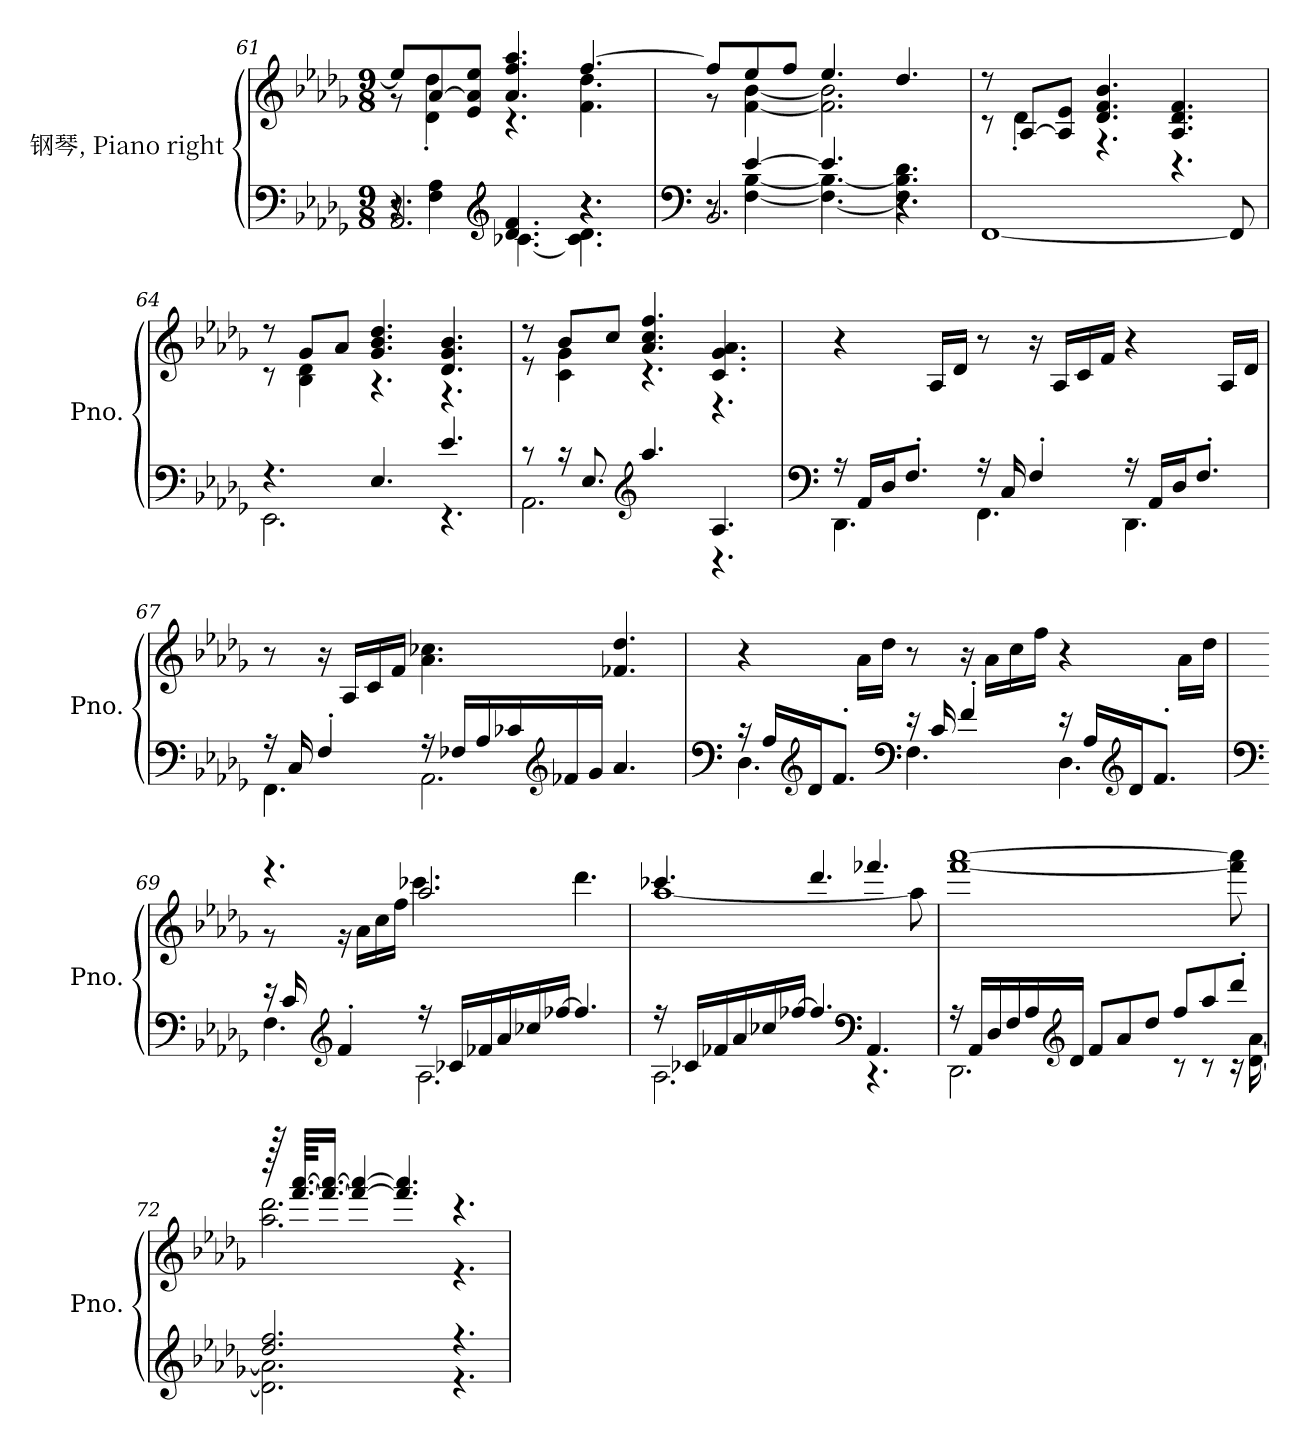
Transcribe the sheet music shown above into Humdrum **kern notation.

**kern	**kern
*part1	*part1
*staff2	*staff1
*I"钢琴, Piano right	*
*I'Pno.	*
*clefF4	*clefG2
*k[b-e-a-d-g-]	*k[b-e-a-d-g-]
*M9/8	*M9/8
*MM65	*MM65
=61	=61
*^	*^
*	*^	*	*
4.r	8r	2.AA-/	8ee-/L]	8r
*	*	*	*MM68	*
.	4F\ 4A-\	.	[8a-/	4d-\' 4dd-\'
*	*	*	*MM60	*
.	.	.	8e-/ 8a-/] 8ee-/J	.
*clefG2	*	*	*	*
*	*	*	*MM67	*
4.d-/ 4.f/	[4.c-X\	.	4.a-/ 4.ff/ 4.aa-/	4.r
4.r	4.c-\] 4.d-\	4.r	[4.ff/	4.f\ 4.dd-\
=62	=62	=62	=62	=62
*clefF4	*	*	*	*
*	*	*	*MM69	*
8r	8r	2.BB-/	8ff/L]	8r
*	*	*	*MM72	*
[4e-/	[4F\ [4B-\	.	8ee-/	[4f\ [4b-\
*	*	*	*MM65	*
.	.	.	8ff/J	.
*	*	*	*MM67	*
4.e-/]	4.F\_ 4.B-\_	.	4.ee-/	2.f\] 2.b-\]
*	*	*	*MM63	*
4.r	4.F\] 4.B-\] 4.d-\	4.r	4.dd-/	.
*v	*v	*v	*	*
!!LO:LB:g=z	!!
=63	=63	=63
*	*MM62	*
[1FF	8r	8r
*	*MM63	*
.	[8A-/L	4d-'\
*	*MM50	*
.	8A-/] 8e-/J	.
*	*MM64	*
.	4.d-/ 4.f/ 4.b-/	4.r
.	4.A-/ 4.d-/ 4.f/	4.r
8FF/]	.	.
=64	=64	=64
*	*MM61	*
*^	*	*
4.r	2.EE-\	8r	8r
*	*	*MM63	*
.	.	8g-/L	4B-\ 4d-\
*	*	*MM50	*
.	.	8a-/J	.
*	*	*MM63	*
4.E-/	.	4.g-/ 4.b-/ 4.dd-/	4.r
4.e-/	4.r	4.d-/ 4.g-/ 4.b-/	4.r
=65	=65	=65	=65
*	*	*MM61	*
8r	2.AA-\	8r	8r
*	*	*MM63	*
16r	.	8b-/L	4c\ 4g-\
8.E-/	.	.	.
*	*	*MM50	*
.	.	8cc/J	.
*clefG2	*	*	*
*	*	*MM58	*
4.aa-/	.	4.a-/ 4.cc/ 4.ff/	4.r
*	*	*MM55	*
4.A-/	4.r	4.c/ 4.g-/ 4.a-/	4.r
*	*	*v	*v
!!LO:LB:g=z
=66	=66	=66
*clefF4	*	*
*	*	*MM51
16r	4.DD-\	4r
16AA-/LL	.	.
16D-/J	.	.
8.F'/J	.	.
*	*	*MM69
.	.	16A-/LL
.	.	16d-/JJ
*	*	*MM65
16r	4.FF\	8r
16C/	.	.
4F'/	.	16r
.	.	16A-/LL
*	*	*MM75
.	.	16c/
*	*	*MM76
.	.	16f/JJ
*	*	*MM66
16r	4.DD-\	4r
16AA-/LL	.	.
16D-/J	.	.
8.F'/J	.	.
.	.	16A-/LL
.	.	16d-/JJ
=67	=67	=67
*	*	*MM66
16r	4.FF\	8r
16C/	.	.
4F'/	.	16r
*	*	*MM75
.	.	16A-/LL
.	.	16c/
*	*	*MM63
.	.	16f/JJ
*	*	*MM67
16r	2.AA-\	4.a-\ 4.cc-X\
16F-X/LL	.	.
16A-/	.	.
16c-X/	.	.
*clefG2	*	*
16f-X/	.	.
16g-/JJ	.	.
*	*	*MM64
4.a-/	.	4.f-X/ 4.dd-/
!!LO:LB:g=z
=68	=68	=68
*clefF4	*	*
*	*	*MM58
16r	4.D-\	4r
16A-/LL	.	.
*clefG2	*	*
16d-/J	.	.
8.f'/J	.	.
.	.	16a-\LL
.	.	16dd-\JJ
*clefF4	*	*
*	*	*MM65
16r	4.F\	8r
16c/	.	.
4f'/	.	16r
.	.	16a-\LL
*	*	*MM75
.	.	16cc\
*	*	*MM76
.	.	16ff\JJ
*	*	*MM66
16r	4.D-\	4r
16A-/LL	.	.
*clefG2	*	*
16d-/J	.	.
8.f'/J	.	.
.	.	16a-\LL
.	.	16dd-\JJ
!!LO:PB:g=z
=69	=69	=69
*clefF4	*	*
*	*	*MM66
*	*	*^
16r	4.F\	4.r	8r
16c/	.	.	.
*clefG2	*	*	*
4f'/	.	.	16r
*	*	*MM75	*
.	.	.	16a-\LL
.	.	.	16cc\
*	*	*MM63	*
.	.	.	16ff\JJ
*	*	*MM67	*
16r	2.A-\	2.aa-/	4.ccc-X\
16c-X/LL	.	.	.
16f-X/	.	.	.
16a-/	.	.	.
16cc-X/	.	.	.
[16ff-X/JJ	.	.	.
*	*	*MM64	*
4.ff-/]	.	.	4.ddd-\
=70	=70	=70	=70
*	*	*MM67	*
16r	2.A-\	4.ccc-X/	[1aa-
16c-X/LL	.	.	.
16f-X/	.	.	.
16a-/	.	.	.
16cc-X/	.	.	.
[16ff-X/JJ	.	.	.
*	*	*MM64	*
4.ff-/]	.	4.ddd-/	.
*clefF4	*	*	*
*	*	*MM63	*
4.AA-/	4.r	4.fff-X/	.
.	.	.	8aa-\]
*	*	*v	*v
!!LO:LB:g=z
=71	=71	=71
*	*	*MM56
16r	2.DD-\	[1fff [1aaa-
16AA-/LL	.	.
16D-/	.	.
16F/	.	.
16A-/	.	.
*clefG2	*	*
16d-/JJ	.	.
8f/L	.	.
8a-/	.	.
8dd-/J	.	.
8ff/L	8r	.
8aa-/	8r	.
*	*	*MM50
8ddd-'/J	16r	8fff\] 8aaa-\]
.	[16d-\ [16a-\	.
=72	=72	=72
*	*	*MM50
*	*	*^
2.dd-/ 2.ff/	2.d-\] 2.a-\]	128r	2.aa-\ 2.ddd-\
.	.	[64.fff/ [64.aaa-/KKLL	.
.	.	16.fff/_ 16.aaa-/_JJ	.
.	.	4fff/_ 4aaa-/_	.
.	.	4.fff/] 4.aaa-/]	.
4.r	4.r	4.r	4.r
*v	*v	*	*
*	*v	*v
=	=
*-	*-
